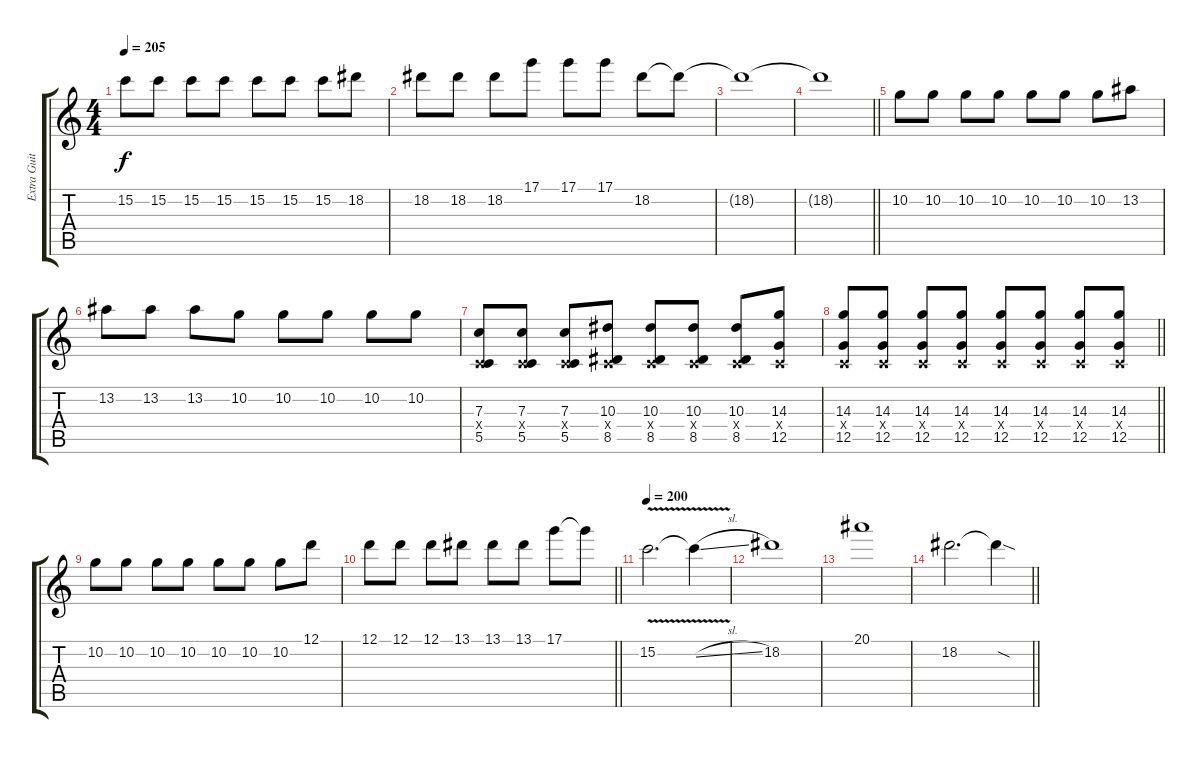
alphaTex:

\track ("Extra Guitar" "Extra Guit") {instrument overdrivenguitar}
\staff {score tabs}
\tuning (D4 A3 F3 C3 G2 C2) {hide}
\ts (4 4)
\tempo 205
\clef g2
\ks c
15.2.8{dy f} 15.2.8 15.2.8 15.2.8 15.2.8 15.2.8 15.2.8 18.2.8 |
18.2.8 18.2.8 18.2.8 17.1.8 17.1.8 17.1.8 18.2.8 18.2{t}.8 |
18.2{t}.1 |
\barLineRight lightlight
18.2{t}.1 |
10.2.8 10.2.8 10.2.8 10.2.8 10.2.8 10.2.8 10.2.8 13.2.8 |
13.2.8 13.2.8 13.2.8 10.2.8 10.2.8 10.2.8 10.2.8 10.2.8 |
(7.3 0.4{x} 5.5).8 (7.3 0.4{x} 5.5).8 (7.3 0.4{x} 5.5).8 (10.3 0.4{x} 8.5).8 (10.3 0.4{x} 8.5).8 (10.3 0.4{x} 8.5).8 (10.3 0.4{x} 8.5).8 (14.3 0.4{x} 12.5).8 |
\barLineRight lightlight
(14.3 0.4{x} 12.5).8 (14.3 0.4{x} 12.5).8 (14.3 0.4{x} 12.5).8 (14.3 0.4{x} 12.5).8 (14.3 0.4{x} 12.5).8 (14.3 0.4{x} 12.5).8 (14.3 0.4{x} 12.5).8 (14.3 0.4{x} 12.5).8 |
10.2.8 10.2.8 10.2.8 10.2.8 10.2.8 10.2.8 10.2.8 12.1.8 |
\barLineRight lightlight
12.1.8 12.1.8 12.1.8 13.1.8 13.1.8 13.1.8 17.1.8 17.1{t}.8 |
\tempo 200
15.2{v}.2{d} 15.2{sl t}.4 |
18.2.1 |
20.1.1 |
\barLineRight lightlight
18.2.2{d} 18.2{sod t}.4
